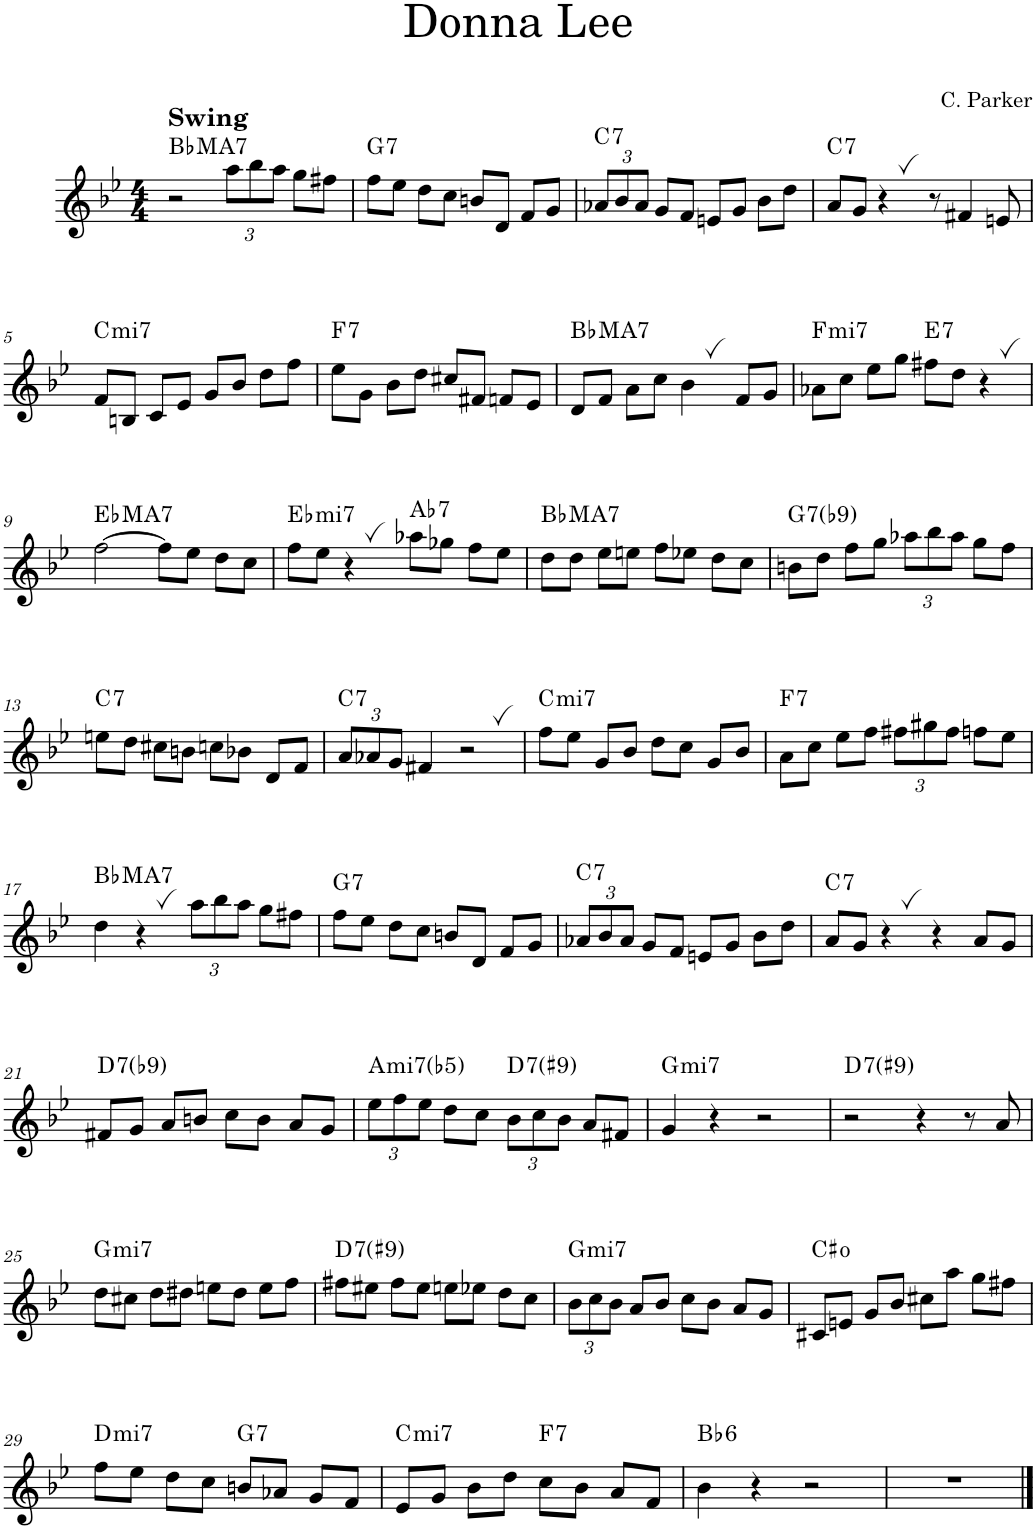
**kern	**harte
*part1	*part1
*staff1	*
*I"Tenor Saxophone	*
*I'T. Sax.	*
*clefG2	*
*Trd8c14	*
*k[b-e-]	*
*M4/4	*
=1	=1
!LO:TX:a:B:t=Swing	!LO:H:kt=MA7
2r	Bb:maj7
*Xbrackettup	*
12aa\L	.
12bb-\	.
12aa\J	.
8gg\L	.
8ff#X\J	.
=2	=2
!	!LO:H:kt=7
8ff\L	G:7
8ee-\J	.
8dd\L	.
8cc\J	.
8bn/L	.
8d/J	.
8f/L	.
8g/J	.
=3	=3
!	!LO:H:kt=7
12a-X/L	C:7
12b-/	.
12a-/J	.
8g/L	.
8f/J	.
8en/L	.
8g/J	.
8b-\L	.
8dd\J	.
=4	=4
!	!LO:H:kt=7
8a/L	C:7
8g/J	.
4r	.
8r	.
4f#X/	.
8en/	.
!!LO:LB:g=z
=5	=5
!	!LO:H:kt=mi7
8f/L	C:min7
8Bn/J	.
8c/L	.
8e-/J	.
8g/L	.
8b-/J	.
8dd\L	.
8ff\J	.
=6	=6
!	!LO:H:kt=7
8ee-\L	F:7
8g\J	.
8b-\L	.
8dd\J	.
8cc#X/L	.
8f#X/J	.
8fn/L	.
8e-/J	.
=7	=7
!	!LO:H:kt=MA7
8d/L	Bb:maj7
8f/J	.
8a\L	.
8cc\J	.
4b-,\	.
8f/L	.
8g/J	.
=8	=8
!	!LO:H:kt=mi7
8a-X\L	F:min7
8cc\J	.
8ee-\L	.
8gg\J	.
!	!LO:H:kt=7
8ff#X\L	E:7
8dd\J	.
4r	.
!!LO:LB:g=z
=9	=9
!	!LO:H:kt=MA7
[2ff\	Eb:maj7
8ff\L]	.
8ee-\J	.
8dd\L	.
8cc\J	.
=10	=10
!	!LO:H:kt=mi7
8ff\L	Eb:min7
8ee-\J	.
4r	.
!	!LO:H:kt=7
8aa-X\L	Ab:7
8gg-X\J	.
8ff\L	.
8ee-\J	.
=11	=11
!	!LO:H:kt=MA7
8dd\L	Bb:maj7
8dd\J	.
8ee-\L	.
8een\J	.
8ff\L	.
8ee-X\J	.
8dd\L	.
8cc\J	.
=12	=12
!	!LO:H:kt=7
8bn\L	G:7(b9)
8dd\J	.
8ff\L	.
8gg\J	.
12aa-X\L	.
12bb-\	.
12aa-\J	.
8gg\L	.
8ff\J	.
!!LO:LB:g=z
=13	=13
!	!LO:H:kt=7
8een\L	C:7
8dd\J	.
8cc#X\L	.
8bn\J	.
8ccn\L	.
8b-X\J	.
8d/L	.
8f/J	.
=14	=14
!	!LO:H:kt=7
12a/L	C:7
12a-X/	.
12g/J	.
4f#X/	.
2r	.
=15	=15
!	!LO:H:kt=mi7
8ff\L	C:min7
8ee-\J	.
8g/L	.
8b-/J	.
8dd\L	.
8cc\J	.
8g/L	.
8b-/J	.
=16	=16
!	!LO:H:kt=7
8a\L	F:7
8cc\J	.
8ee-\L	.
8ff\J	.
12ff#X\L	.
12gg#X\	.
12ff#\J	.
8ffn\L	.
8ee-\J	.
!!LO:LB:g=z
=17	=17
!	!LO:H:kt=MA7
4dd\	Bb:maj7
4r	.
12aa\L	.
12bb-\	.
12aa\J	.
8gg\L	.
8ff#X\J	.
=18	=18
!	!LO:H:kt=7
8ff\L	G:7
8ee-\J	.
8dd\L	.
8cc\J	.
8bn/L	.
8d/J	.
8f/L	.
8g/J	.
=19	=19
!	!LO:H:kt=7
12a-X/L	C:7
12b-/	.
12a-/J	.
8g/L	.
8f/J	.
8en/L	.
8g/J	.
8b-\L	.
8dd\J	.
=20	=20
!	!LO:H:kt=7
8a/L	C:7
8g/J	.
4r	.
4r	.
8a/L	.
8g/J	.
!!LO:LB:g=z
=21	=21
!	!LO:H:kt=7
8f#X/L	D:7(b9)
8g/J	.
8a/L	.
8bn/J	.
8cc\L	.
8b\J	.
8a/L	.
8g/J	.
=22	=22
!	!LO:H:kt=mi7(b5)
12ee-\L	A:hdim7
12ff\	.
12ee-\J	.
8dd\L	.
8cc\J	.
!	!LO:H:kt=7
12b-\L	D:7(#9)
12cc\	.
12b-\J	.
8a/L	.
8f#X/J	.
=23	=23
!	!LO:H:kt=mi7
4g/	G:min7
4r	.
2r	.
=24	=24
!	!LO:H:kt=7
2r	D:7(#9)
4r	.
8r	.
8a/	.
!!LO:LB:g=z
=25	=25
!	!LO:H:kt=mi7
8dd\L	G:min7
8cc#X\J	.
8dd\L	.
8dd#X\J	.
8een\L	.
8dd#\J	.
8ee\L	.
8ff\J	.
=26	=26
!	!LO:H:kt=7
8ff#X\L	D:7(#9)
8ee#X\J	.
8ff#\L	.
8ee#\J	.
8een\L	.
8ee-X\J	.
8dd\L	.
8cc\J	.
=27	=27
!	!LO:H:kt=mi7
12b-\L	G:min7
12cc\	.
12b-\J	.
8a/L	.
8b-/J	.
8cc\L	.
8b-\J	.
8a/L	.
8g/J	.
=28	=28
8c#X/L	C#:dim
8en/J	.
8g/L	.
8b-/J	.
8cc#X\L	.
8aa\J	.
8gg\L	.
8ff#X\J	.
!!LO:LB:g=z
=29	=29
!	!LO:H:kt=mi7
8ff\L	D:min7
8ee-\J	.
8dd\L	.
8cc\J	.
!	!LO:H:kt=7
8bn/L	G:7
8a-X/J	.
8g/L	.
8f/J	.
=30	=30
!	!LO:H:kt=mi7
8e-/L	C:min7
8g/J	.
8b-\L	.
8dd\J	.
!	!LO:H:kt=7
8cc\L	F:7
8b-\J	.
8a/L	.
8f/J	.
=31	=31
!	!LO:H:kt=6
4b-\	Bb:maj6
4r	.
2r	.
=32	=32
1r	.
==	==
*-	*-
